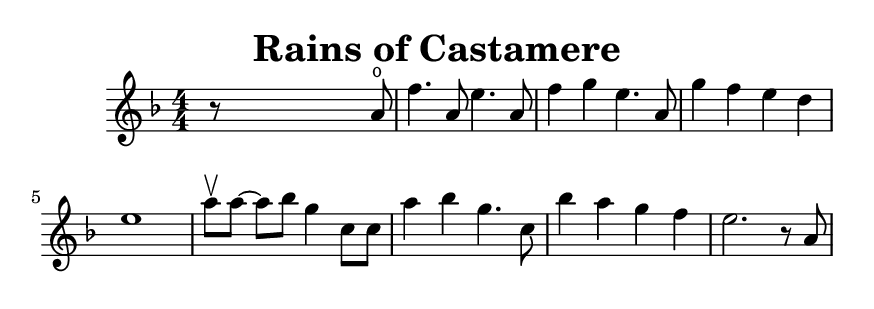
\version "2.18.2"


\header {
    title = "Rains of Castamere"
    subsubtitle = ""
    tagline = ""
    % tagline = \markup {
    %     Engraved at
    %     \simple #(strftime "%Y-%m-%d" (localtime (current-time)))
    %     with \with-url #"http://lilypond.org/"
    %     \line { LilyPond \simple #(lilypond-version) (http://lilypond.org/) }
    % }
}

\paper {
    #(set-paper-size "a5")
}

global = {
    \time 4/4
}

\score {
    \new StaffGroup \relative a' \repeat volta 1 {
        \numericTimeSignature
        \key f \major

        r8 s4 s2 a8 \open |
        f'4. a,8 e'4. a,8 |
        f'4 g4 e4. a,8 |
        g'4 f4 e4 d4 |
        e1 |

        \omit Accidental % omit natural marks (Auflösungszeichen)
        % \downbow \upbow
        a8[\upbow a8] ~ a8[ b8] g4 c,8[ c8] |
        a'4 b4 g4. c,8 |
        b'4 a4 g4  f4 |
        e2. r8 a,8

    }
}

